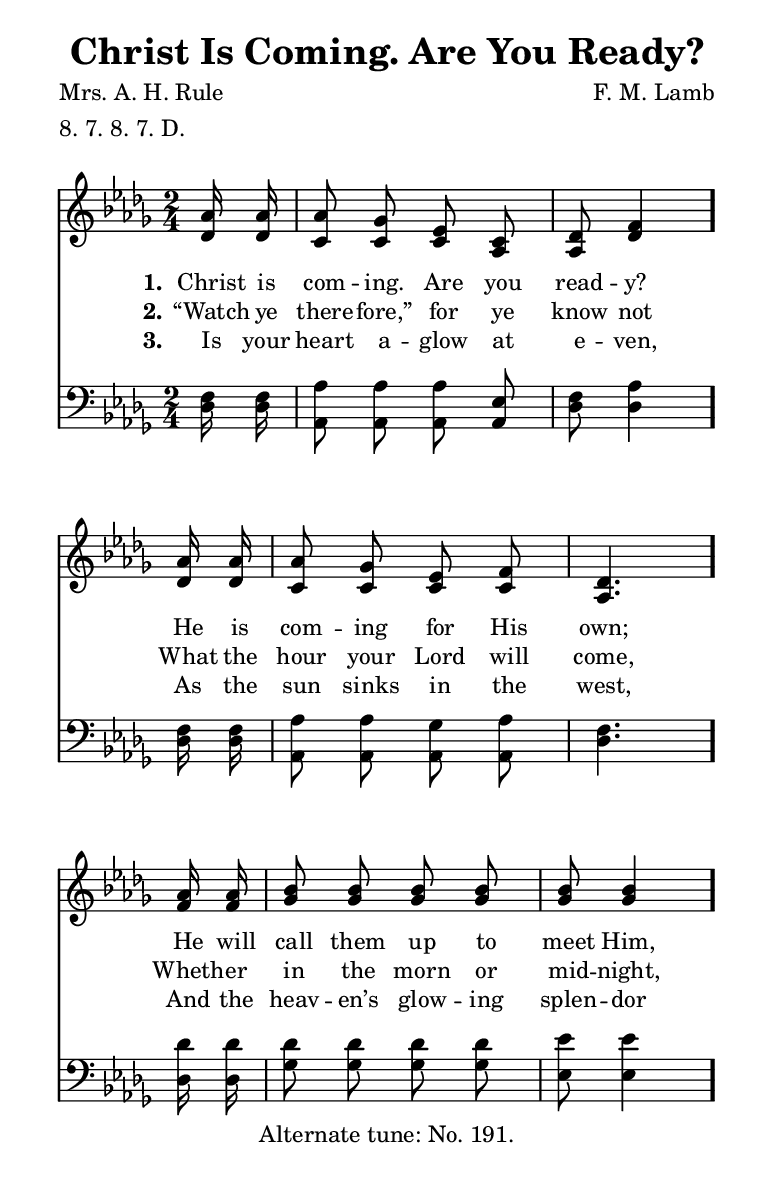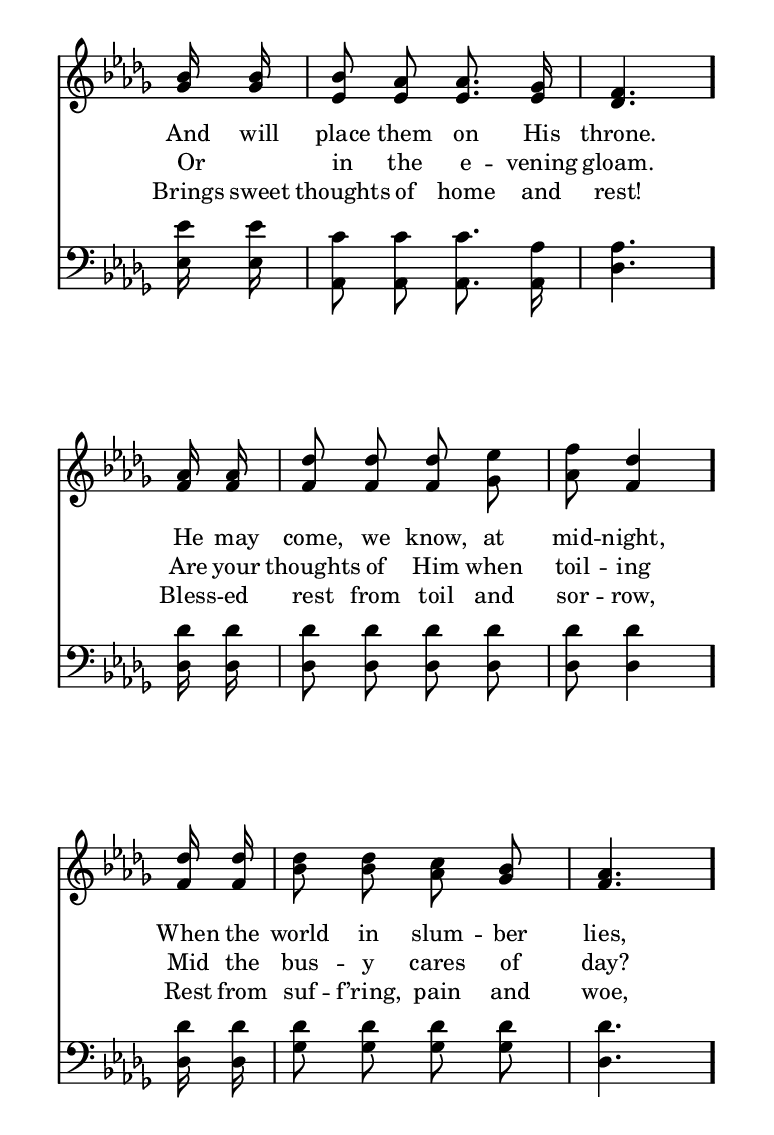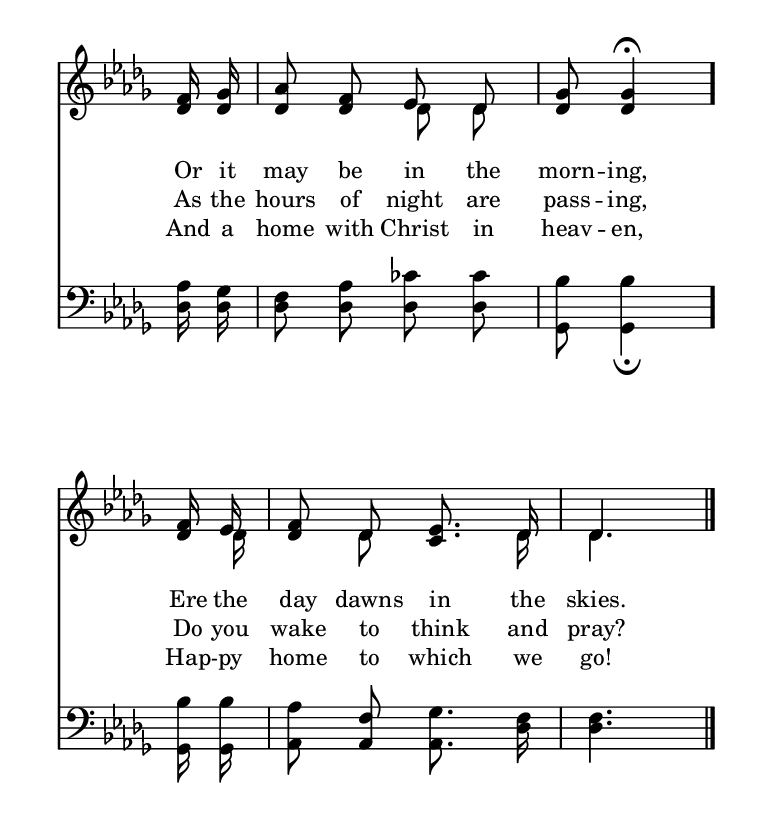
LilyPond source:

\include "common/global.ily"
\paper {
  \include "common/paper.ily"
  oddFooterMarkup = \markup { \fill-line { \on-the-fly \first-page "Alternate tune: No. 191." } }
}

\header{
  %gospel
  hymnnumber = "67"
  title = "Christ Is Coming. Are You Ready?"
  tunename = ""
  meter = "8. 7. 8. 7. D."
  poet = "Mrs. A. H. Rule" % not found at hymnary.org
  composer = "F. M. Lamb" % not found at hymnary.org
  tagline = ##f
}

% for fermata in MIDI
ta = { \tempo 8=110 }
tb = { \tempo 8=55  }

patternAA = { \ta c16 c16 | c8 c8 c8 c8 | c8 c4 }
patternAB = { \ta c16 c16 | c8 c8 c8 c8 | c8 \tb c4 \ta }

patternBA = { \ta c16 c16 | c8 c8 c8 c8 | c4. }
patternBB = { \ta c16 c16 | c8 c8 c8. c16 | c4. }

global = {
  \include "common/overrides.ily"
  \override Staff.TimeSignature.style = #'numbered
  \time 2/4
  \override Score.MetronomeMark.transparent = ##t % hide all fermata changes too
  \ta
  \key des \major
  \partial 8
  \autoBeamOff
}

notesSoprano = {
\global
\relative c'' {

  \changePitch \patternAA { aes aes | aes ges ees c | des f }
  \changePitch \patternBA { aes aes | aes ges ees f | des }
  \changePitch \patternAA { aes' aes | bes bes bes bes | bes bes }
  \changePitch \patternBB { bes bes | bes aes aes ges | f }

  \changePitch \patternAA { aes aes | des des des ees | f des }
  \changePitch \patternBA { des des | des des c bes | aes }
  \changePitch \patternAB { f ges | aes f ees des | ges ges \fermata }
  \changePitch \patternBB { f ees | f des ees des | des }

  \bar "|."

}
}

notesAlto = {
\global
\relative e' {

  \changePitch \patternAA { des des | c c c aes | aes des }
  \changePitch \patternBA { des des | c c c c | aes }
  \changePitch \patternAA { f' f | ges ges ges ges | ges ges }
  \changePitch \patternBB { ges ges | ees ees ees ees | des }

  \changePitch \patternAA { f f | f f f ges | aes f }
  \changePitch \patternBA { f f | bes bes aes ges | f }
  \changePitch \patternAA { des des | des des des des | des des }
  \changePitch \patternBB { des des | des des c des | des }

}
}

notesTenor = {
\global
\relative a {

  \changePitch \patternAA { f f | aes aes aes ees | f aes }
  \changePitch \patternBA { f f | aes aes ges aes | f }
  \changePitch \patternAA { des' des | des des des des | ees ees }
  \changePitch \patternBB { ees ees | c c c aes | aes }

  \changePitch \patternAA { des des | des des des des | des des }
  \changePitch \patternBA { des des | des des des des | des }
  \changePitch \patternAA { aes ges | f aes ces ces | bes bes }
  \changePitch \patternBB { bes bes | aes f ges f | f }

}
}

notesBass = {
\global
\relative f {

  \changePitch \patternAA { des des | aes aes aes aes | des des }
  \changePitch \patternBA { des des | aes aes aes aes | des }
  \changePitch \patternAA { des des | ges ges ges ges | ees ees }
  \changePitch \patternBB { ees ees | aes, aes aes aes | des }

  \changePitch \patternAA { des des | des des des des | des des }
  \changePitch \patternBA { des des | ges ges ges ges | des }
  \changePitch \patternAA { des des | des des des des | ges, ges_\fermata }
  \changePitch \patternBB { ges ges | aes aes aes des | des }

}
}

wordsA = \lyricmode {
\set stanza = "1."

Christ is com -- ing. Are you read -- y? \bar "."
He is com -- ing for His own; \bar "." \eogbreak
He will call them up to meet Him, \bar "."
And will place them on His throne. \bar "." \eogbreak
He may come, we know, at mid -- night, \bar "."
When the world in slum -- ber lies, \bar "." \eogbreak
Or it may be in the morn -- ing, \bar "."
Ere the day dawns in the skies. \bar "." \eogbreak

}

wordsB = \lyricmode {
\set stanza = "2."

“Watch ye there -- fore,” for ye know not
What the hour your Lord will come,
Wheth -- er in the morn or mid -- night,
Or _ in the e -- vening gloam.
Are your thoughts of Him when toil -- ing
Mid the bus -- y cares of day?
As the hours of night are pass -- ing,
Do you wake to think and pray?

}

wordsC = \lyricmode {
\set stanza = "3."

Is your heart a -- glow at e -- ven,
As the sun sinks in the west,
And the heav -- en’s glow -- ing splen -- dor
Brings sweet thoughts of home and rest!
Bless -- ed rest from toil and sor -- row,
Rest from suf -- f’ring, pain and woe,
And a home with Christ in heav -- en,
Hap -- py home to which we go!

}

\score {
  \context ChoirStaff <<
    \context Staff = upper <<
      \set Staff.autoBeaming = ##f
      \set ChoirStaff.systemStartDelimiter = #'SystemStartBar
      \set ChoirStaff.printPartCombineTexts = ##f
      \partcombine #'(2 . 11) \notesSoprano \notesAlto
      \context NullVoice = sopranos { \voiceOne << \notesSoprano >> }
      \context Lyrics = one   \lyricsto sopranos \wordsA
      \context Lyrics = two   \lyricsto sopranos \wordsB
      \context Lyrics = three \lyricsto sopranos \wordsC
    >>
    \context Staff = men <<
      \set Staff.autoBeaming = ##f
      \clef bass
      \set ChoirStaff.printPartCombineTexts = ##f
      \partcombine #'(2 . 11) \notesTenor \notesBass
    >>
  >>
  \layout {
    \include "common/layout.ily"
  }
  #(cond ((ly:get-option 'eog-midi-permitted) #{ \midi{
    \include "common/midi.ily"
  } #}))
}

\version "2.19.49"  % necessary for upgrading to future LilyPond versions.

% vi:set et ts=2 sw=2 ai nocindent syntax=lilypond:
